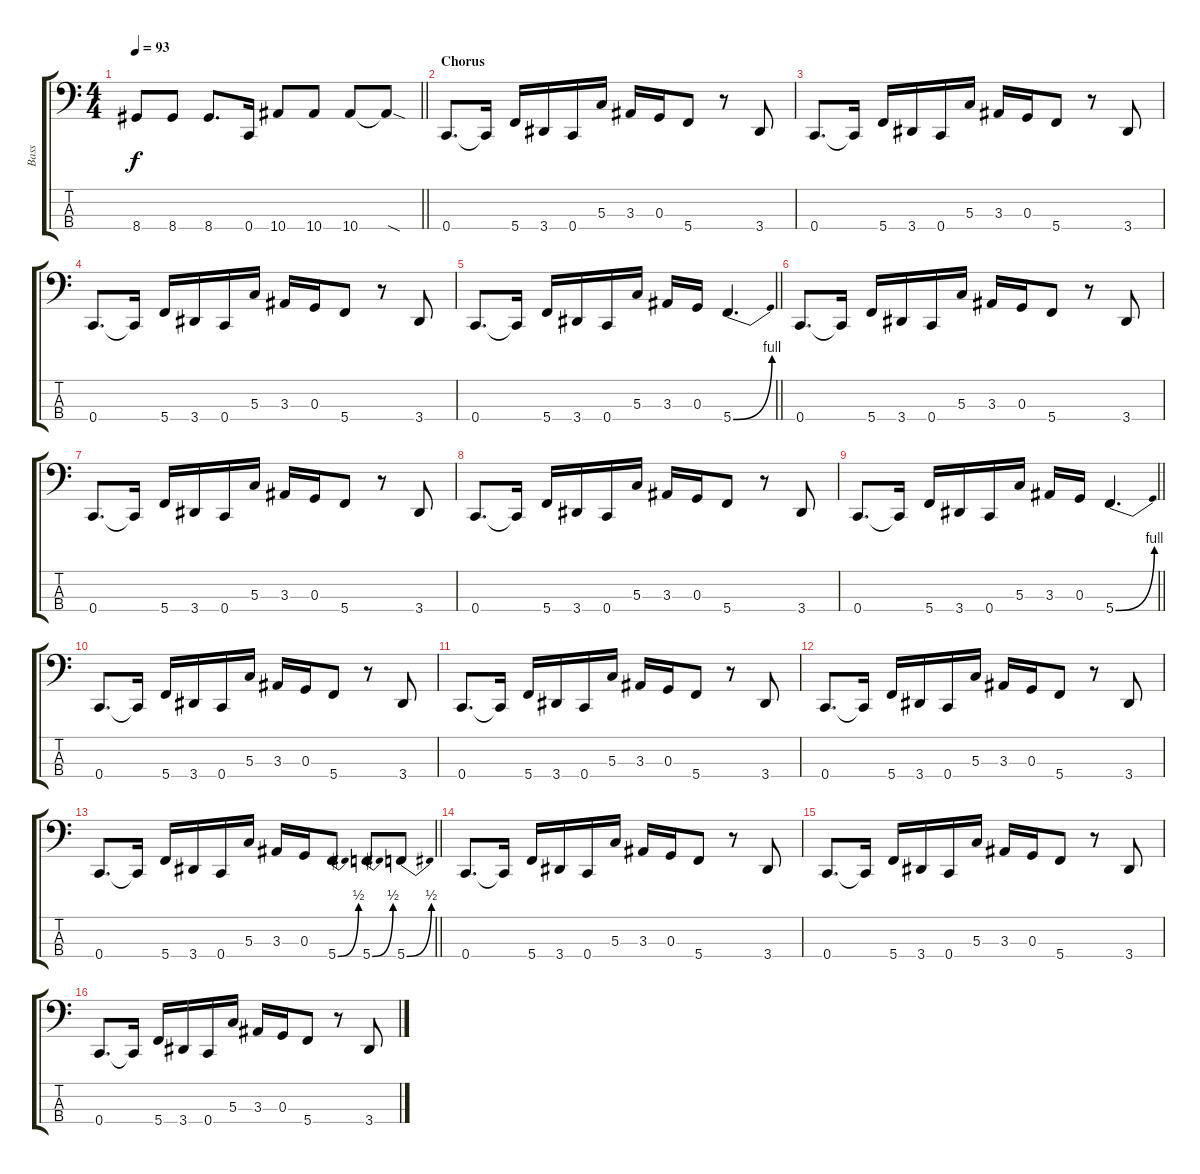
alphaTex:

\track ("Bass" "Bass") {instrument electricbassfinger}
\staff {score tabs}
\tuning (F2 C2 G1 C1) {hide}
\ts (4 4)
\tempo 93
\clef f4
\barLineRight lightlight
\ks c
8.4.8{dy f} 8.4.8 8.4.8{d} 0.4.16 10.4.8 10.4.8 10.4.8 10.4{sod t}.8 |
\section ("" "Chorus")
0.4.8{d} 0.4{t}.16 5.4.16 3.4.16 0.4.16 5.3.16 3.3.16 0.3.16 5.4.8 r.8 3.4.8 |
0.4.8{d} 0.4{t}.16 5.4.16 3.4.16 0.4.16 5.3.16 3.3.16 0.3.16 5.4.8 r.8 3.4.8 |
0.4.8{d} 0.4{t}.16 5.4.16 3.4.16 0.4.16 5.3.16 3.3.16 0.3.16 5.4.8 r.8 3.4.8 |
\barLineRight lightlight
0.4.8{d} 0.4{t}.16 5.4.16 3.4.16 0.4.16 5.3.16 3.3.16 0.3.16 5.4{be (bend 0 0 60 4)}.4{d} |
0.4.8{d} 0.4{t}.16 5.4.16 3.4.16 0.4.16 5.3.16 3.3.16 0.3.16 5.4.8 r.8 3.4.8 |
0.4.8{d} 0.4{t}.16 5.4.16 3.4.16 0.4.16 5.3.16 3.3.16 0.3.16 5.4.8 r.8 3.4.8 |
0.4.8{d} 0.4{t}.16 5.4.16 3.4.16 0.4.16 5.3.16 3.3.16 0.3.16 5.4.8 r.8 3.4.8 |
\barLineRight lightlight
0.4.8{d} 0.4{t}.16 5.4.16 3.4.16 0.4.16 5.3.16 3.3.16 0.3.16 5.4{be (bend 0 0 60 4)}.4{d} |
0.4.8{d} 0.4{t}.16 5.4.16 3.4.16 0.4.16 5.3.16 3.3.16 0.3.16 5.4.8 r.8 3.4.8 |
0.4.8{d} 0.4{t}.16 5.4.16 3.4.16 0.4.16 5.3.16 3.3.16 0.3.16 5.4.8 r.8 3.4.8 |
0.4.8{d} 0.4{t}.16 5.4.16 3.4.16 0.4.16 5.3.16 3.3.16 0.3.16 5.4.8 r.8 3.4.8 |
\barLineRight lightlight
0.4.8{d} 0.4{t}.16 5.4.16 3.4.16 0.4.16 5.3.16 3.3.16 0.3.16 5.4{be (bend 0 0 60 2)}.8 5.4{be (bend 0 0 60 2)}.8 5.4{be (bend 0 0 60 2)}.8 |
0.4.8{d} 0.4{t}.16 5.4.16 3.4.16 0.4.16 5.3.16 3.3.16 0.3.16 5.4.8 r.8 3.4.8 |
0.4.8{d} 0.4{t}.16 5.4.16 3.4.16 0.4.16 5.3.16 3.3.16 0.3.16 5.4.8 r.8 3.4.8 |
0.4.8{d} 0.4{t}.16 5.4.16 3.4.16 0.4.16 5.3.16 3.3.16 0.3.16 5.4.8 r.8 3.4.8
